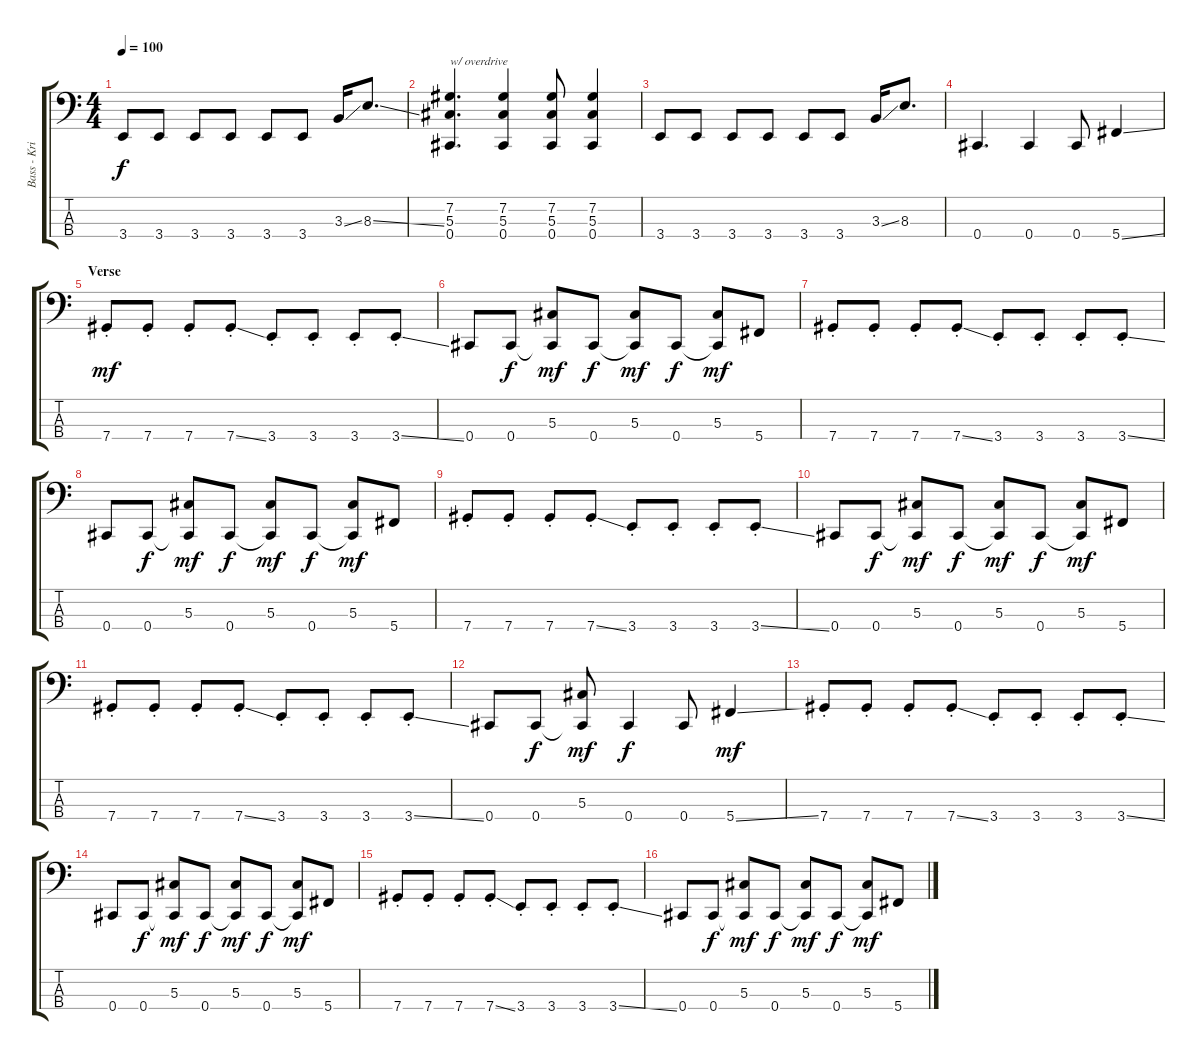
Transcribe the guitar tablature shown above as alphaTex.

\track ("Bass - Krist Novoselic" "Bass - Kri") {instrument electricbasspick}
\staff {score tabs}
\tuning (Gb2 Db2 Ab1 Db1) {hide}
\ts (4 4)
\tempo 100
\clef f4
\ks c
3.4.8{dy f} 3.4.8 3.4.8 3.4.8 3.4.8 3.4.8 3.3{ss}.16 8.3{ss}.8{d} |
(7.2 5.3 0.4).4{d txt "w/ overdrive"} (7.2 5.3 0.4).4 (7.2 5.3 0.4).8 (7.2 5.3 0.4).4 |
3.4.8 3.4.8 3.4.8 3.4.8 3.4.8 3.4.8 3.3{ss}.16 8.3.8{d} |
0.4.4{d} 0.4.4 0.4.8 5.4{ss}.4 |
\section ("" "Verse")
7.4{st}.8{dy mf} 7.4{st}.8 7.4{st}.8 7.4{ss st}.8 3.4{st}.8 3.4{st}.8 3.4{st}.8 3.4{ss st}.8 |
0.4.8 0.4.8{dy f} (5.3 0.4{t}).8{dy mf} 0.4.8{dy f} (5.3 0.4{t}).8{dy mf} 0.4.8{dy f} (5.3 0.4{t}).8{dy mf} 5.4.8 |
7.4{st}.8 7.4{st}.8 7.4{st}.8 7.4{ss st}.8 3.4{st}.8 3.4{st}.8 3.4{st}.8 3.4{ss st}.8 |
0.4.8 0.4.8{dy f} (5.3 0.4{t}).8{dy mf} 0.4.8{dy f} (5.3 0.4{t}).8{dy mf} 0.4.8{dy f} (5.3 0.4{t}).8{dy mf} 5.4.8 |
7.4{st}.8 7.4{st}.8 7.4{st}.8 7.4{ss st}.8 3.4{st}.8 3.4{st}.8 3.4{st}.8 3.4{ss st}.8 |
0.4.8 0.4.8{dy f} (5.3 0.4{t}).8{dy mf} 0.4.8{dy f} (5.3 0.4{t}).8{dy mf} 0.4.8{dy f} (5.3 0.4{t}).8{dy mf} 5.4.8 |
7.4{st}.8 7.4{st}.8 7.4{st}.8 7.4{ss st}.8 3.4{st}.8 3.4{st}.8 3.4{st}.8 3.4{ss st}.8 |
0.4.8 0.4.8{dy f} (5.3 0.4{t}).8{dy mf} 0.4.4{dy f} 0.4.8 5.4{ss}.4{dy mf} |
7.4{st}.8 7.4{st}.8 7.4{st}.8 7.4{ss st}.8 3.4{st}.8 3.4{st}.8 3.4{st}.8 3.4{ss st}.8 |
0.4.8 0.4.8{dy f} (5.3 0.4{t}).8{dy mf} 0.4.8{dy f} (5.3 0.4{t}).8{dy mf} 0.4.8{dy f} (5.3 0.4{t}).8{dy mf} 5.4.8 |
7.4{st}.8 7.4{st}.8 7.4{st}.8 7.4{ss st}.8 3.4{st}.8 3.4{st}.8 3.4{st}.8 3.4{ss st}.8 |
0.4.8 0.4.8{dy f} (5.3 0.4{t}).8{dy mf} 0.4.8{dy f} (5.3 0.4{t}).8{dy mf} 0.4.8{dy f} (5.3 0.4{t}).8{dy mf} 5.4.8
